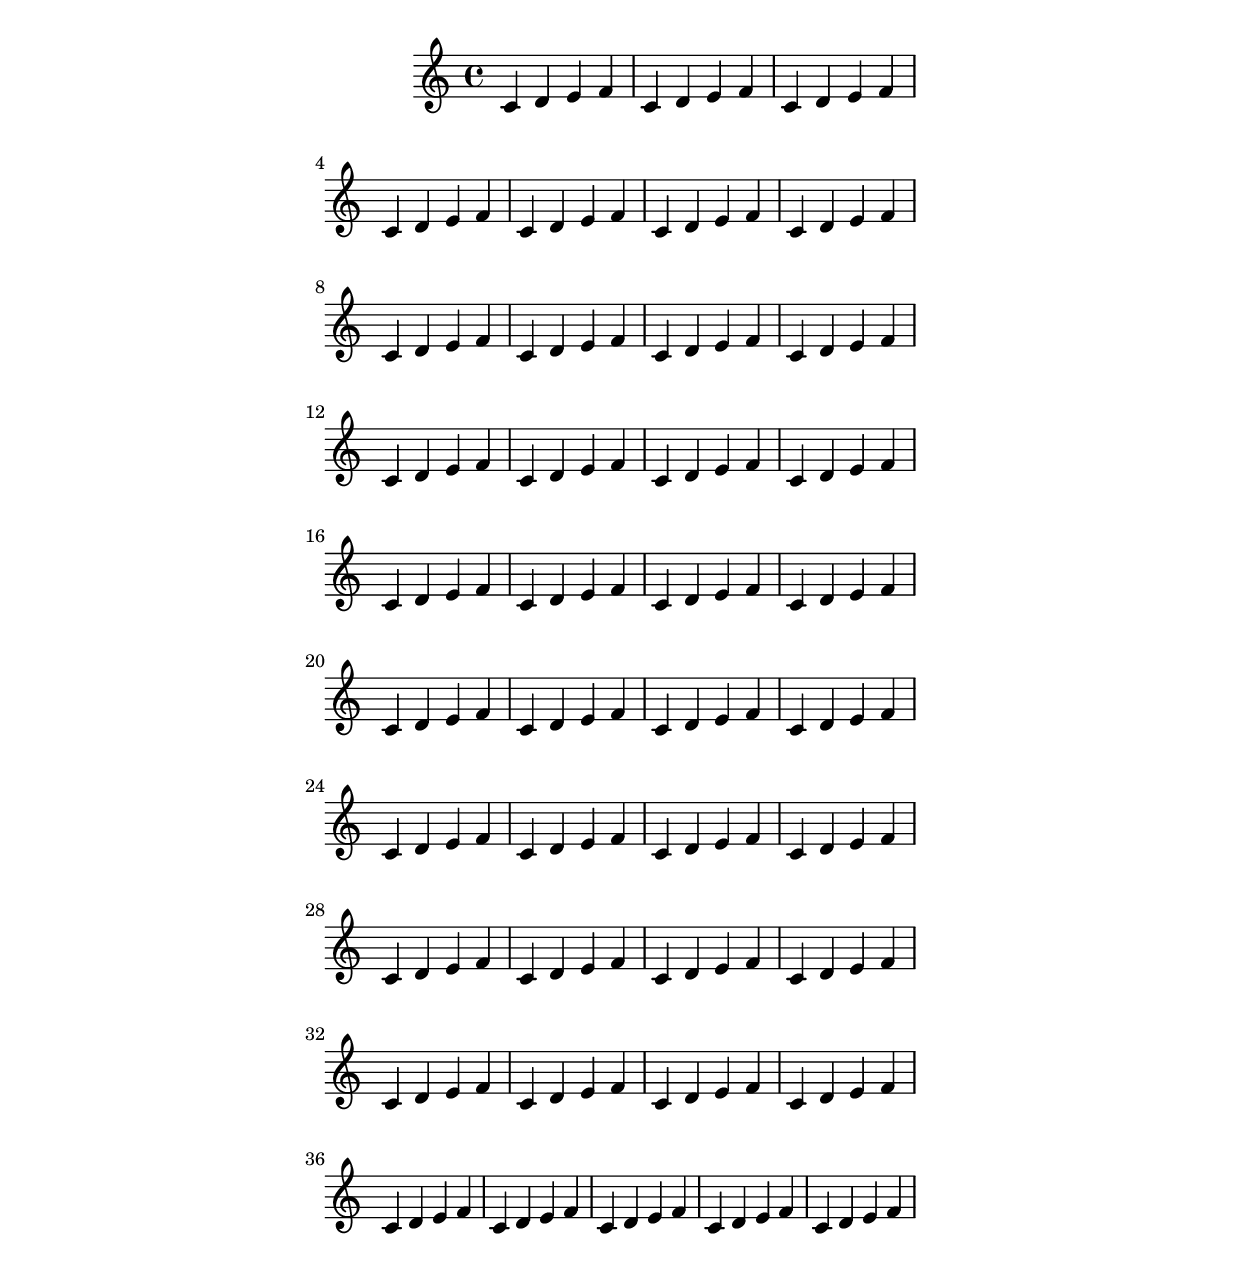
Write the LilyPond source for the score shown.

\version "2.13.5"

\header {
  texidoc = "If only line-width is given, systems are horizontally centered."
}

someNotes = \relative c' { \repeat unfold 40 { c4 d e f } }

\paper {
  line-width = 100 \mm
}

\book {
  \score { \someNotes }
}
